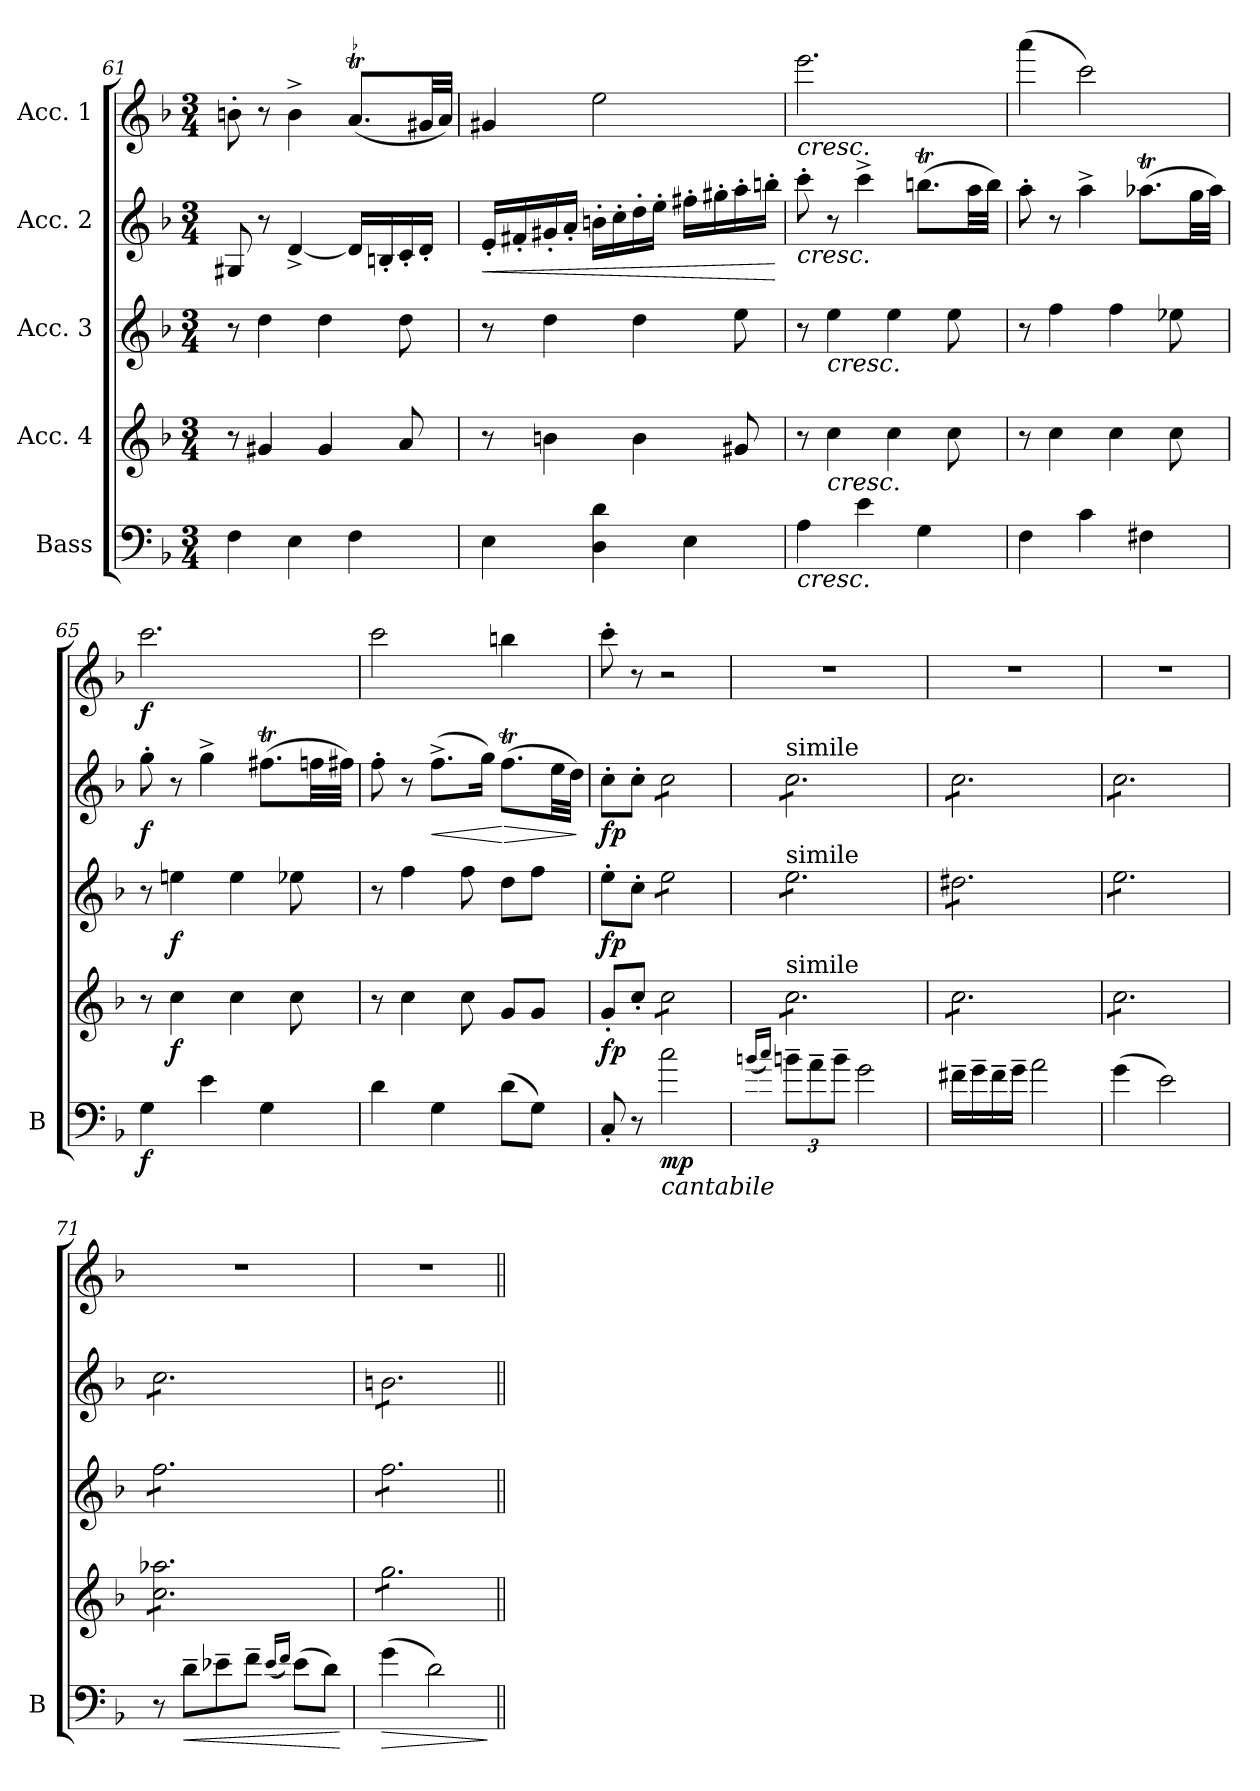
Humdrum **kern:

**kern	**dynam	**kern	**dynam	**kern	**dynam	**kern	**dynam	**kern	**dynam
*part5	*part5	*part4	*part4	*part3	*part3	*part2	*part2	*part1	*part1
*staff5	*staff5	*staff4	*staff4	*staff3	*staff3	*staff2	*staff2	*staff1	*staff1
*I"Bass	*	*I"Acc. 4	*	*I"Acc. 3	*	*I"Acc. 2	*	*I"Acc. 1	*
*I'B	*	*	*	*	*	*	*	*	*
*clefF4	*	*clefG2	*	*clefG2	*	*clefG2	*	*clefG2	*
*ITrd7c12	*	*ITrd7c12	*	*ITrd7c12	*	*	*	*	*
*k[b-]	*	*k[b-]	*	*k[b-]	*	*k[b-]	*	*k[b-]	*
*M3/4	*	*M3/4	*	*M3/4	*	*M3/4	*	*M3/4	*
=61	=61	=61	=61	=61	=61	=61	=61	=61	=61
4FF\	.	8r	.	8r	.	8G#X/	.	8bn'\	.
.	.	4G#X/	.	4d\	.	8r	.	8r	.
4EE\	.	.	.	.	.	[4d^/	.	4b^\	.
.	.	4G#/	.	4d\	.	.	.	.	.
4FF\	.	.	.	.	.	16d/LL]	.	(8.at/L	.
.	.	.	.	.	.	16Bn'/	.	.	.
.	.	8A/	.	8d\	.	16c'/	.	.	.
.	.	.	.	.	.	16d'/JJ	.	32g#X/LL	.
.	.	.	.	.	.	.	.	32a/JJJ)	.
=62	=62	=62	=62	=62	=62	=62	=62	=62	=62
!	!	!	!	!	!	!	!LO:HP:b	!	!
4EE\	.	8r	.	8r	.	16e'/LL	<	4g#X/	.
.	.	.	.	.	.	16f#X'/	.	.	.
.	.	4Bn\	.	4d\	.	16g#X'/	.	.	.
.	.	.	.	.	.	16a'/JJ	.	.	.
4DD\ 4D\	.	.	.	.	.	16bn'\LL	.	2ee\	.
.	.	.	.	.	.	16cc'\	.	.	.
.	.	4B\	.	4d\	.	16dd'\	.	.	.
.	.	.	.	.	.	16ee'\JJ	.	.	.
4EE\	.	.	.	.	.	16ff#X'\LL	.	.	.
.	.	.	.	.	.	16gg#X'\	.	.	.
.	.	8G#X/	.	8e\	.	16aa'\	.	.	.
.	.	.	.	.	.	16bbn'\JJ	.	.	.
.	.	.	.	.	.	.	[	.	.
=63	=63	=63	=63	=63	=63	=63	=63	=63	=63
!	!	!	!	!	!	!	!	!LO:TX:b:i:t=cresc.	!
!	!	!	!	!	!	!LO:TX:b:i:t=cresc.	!	!	!
!LO:TX:b:i:t=cresc.	!	!	!	!	!	!	!	!	!
4AA\	.	8r	.	8r	.	8ccc'\	.	2.eee\	.
!	!	!	!	!LO:TX:b:i:t=cresc.	!	!	!	!	!
!	!	!LO:TX:b:i:t=cresc.	!	!	!	!	!	!	!
.	.	4c\	.	4e\	.	8r	.	.	.
4E\	.	.	.	.	.	4ccc^\	.	.	.
.	.	4c\	.	4e\	.	.	.	.	.
4GG\	.	.	.	.	.	(8.bbnt\L	.	.	.
.	.	8c\	.	8e\	.	.	.	.	.
.	.	.	.	.	.	32aa\LL	.	.	.
.	.	.	.	.	.	32bb\JJJ)	.	.	.
!!LO:LB:g=z
=64	=64	=64	=64	=64	=64	=64	=64	=64	=64
4FF\	.	8r	.	8r	.	8aa'\	.	(4aaa\	.
.	.	4c\	.	4f\	.	8r	.	.	.
4C\	.	.	.	.	.	4aa^\	.	2ccc\)	.
.	.	4c\	.	4f\	.	.	.	.	.
4FF#X\	.	.	.	.	.	(8.aa-XT\L	.	.	.
.	.	8c\	.	8e-X\	.	.	.	.	.
.	.	.	.	.	.	32gg\LL	.	.	.
.	.	.	.	.	.	32aa-TTT\JJJ)	.	.	.
=65	=65	=65	=65	=65	=65	=65	=65	=65	=65
!	!LO:DY:b	!	!	!	!	!	!LO:DY:b	!	!LO:DY:b
4GG\	f	8r	.	8r	.	8gg'\	f	2.ccc\	f
!	!	!	!LO:DY:b	!	!LO:DY:b	!	!	!	!
.	.	4c\	f	4en\	f	8r	.	.	.
4E\	.	.	.	.	.	4gg^\	.	.	.
.	.	4c\	.	4e\	.	.	.	.	.
4GG\	.	.	.	.	.	(8.ff#Xt\L	.	.	.
.	.	8c\	.	8e-X\	.	.	.	.	.
.	.	.	.	.	.	32ffn\LL	.	.	.
.	.	.	.	.	.	32ff#X\JJJ)	.	.	.
=66	=66	=66	=66	=66	=66	=66	=66	=66	=66
4D\	.	8r	.	8r	.	8ff'\	.	2ccc\	.
.	.	4c\	.	4f\	.	8r	.	.	.
!	!	!	!	!	!	!	!LO:HP:b	!	!
4GG\	.	.	.	.	.	(8.ff^\L	<	.	.
.	.	8c\	.	8f\	.	.	.	.	.
.	.	.	.	.	.	16gg\Jk)	.	.	.
!	!	!	!	!	!	!	!LO:HP:n=1:b	!	!
(8D\L	.	8G/L	.	8d\L	.	(8.ffT\L	[ >	4bbn\	.
8GG\J)	.	8G/J	.	8f\J	.	.	.	.	.
.	.	.	.	.	.	32ee\LL	.	.	.
.	.	.	.	.	.	32dd\JJJ)	.	.	.
.	.	.	.	.	.	.	]	.	.
=67	=67	=67	=67	=67	=67	=67	=67	=67	=67
!	!	!	!LO:DY:b	!	!LO:DY:b	!	!LO:DY:b	!	!
8CC'/	.	8G'/L	fp	8e'\L	fp	8cc'\L	fp	8ccc'\	.
8r	.	8c'/J	.	8c'\J	.	8cc'\J	.	8r	.
!	!	!	!	!	!	!LO:TX:a:t=....	!	!	!
!	!	!	!	!	!	!LO:TX:a:i:t=(stacc.)	!	!	!
!	!	!	!	!LO:TX:a:t=....	!	!	!	!	!
!	!	!	!	!LO:TX:a:i:t=(stacc.)	!	!	!	!	!
!	!	!LO:TX:a:t=....	!	!	!	!	!	!	!
!	!	!LO:TX:a:i:t=(stacc.)	!	!	!	!	!	!	!
!LO:TX:b:i:t=cantabile	!	!	!	!	!	!	!	!	!
!	!LO:DY:b	!	!	!	!	!	!	!	!
*	*	*tremolo	*	*	*	*	*	*	*
*	*	*	*	*tremolo	*	*	*	*	*
*	*	*	*	*	*	*tremolo	*	*	*
2c\	mp	8c\L	.	8e\L	.	8cc\L	.	2r	.
.	.	8c\	.	8e\	.	8cc\	.	.	.
.	.	8c\	.	8e\	.	8cc\	.	.	.
.	.	8c\J	.	8e\J	.	8cc\J	.	.	.
=68	=68	=68	=68	=68	=68	=68	=68	=68	=68
(16qBn/LL	.	.	.	.	.	.	.	.	.
16qc/JJ)	.	.	.	.	.	.	.	.	.
*Xbrackettup	*	*	*	*	*	*	*	*	*
!	!	!	!	!	!	!LO:TX:a:t=simile	!	!	!
!	!	!	!	!LO:TX:a:t=simile	!	!	!	!	!
!	!	!LO:TX:a:t=simile	!	!	!	!	!	!	!
12B~\L	.	8c\L	.	8e\L	.	8cc\L	.	2.r	.
12A~\	.	.	.	.	.	.	.	.	.
.	.	8c\	.	8e\	.	8cc\	.	.	.
12B~\J	.	.	.	.	.	.	.	.	.
2G\	.	8c\	.	8e\	.	8cc\	.	.	.
.	.	8c\	.	8e\	.	8cc\	.	.	.
.	.	8c\	.	8e\	.	8cc\	.	.	.
.	.	8c\J	.	8e\J	.	8cc\J	.	.	.
!!LO:PB:g=z
=69	=69	=69	=69	=69	=69	=69	=69	=69	=69
16F#X~\LL	.	8c\L	.	8d#X\L	.	8cc\L	.	2.r	.
16G~\	.	.	.	.	.	.	.	.	.
16F#~\	.	8c\	.	8d#X\	.	8cc\	.	.	.
16G~\JJ	.	.	.	.	.	.	.	.	.
2A\	.	8c\	.	8d#X\	.	8cc\	.	.	.
.	.	8c\	.	8d#X\	.	8cc\	.	.	.
.	.	8c\	.	8d#X\	.	8cc\	.	.	.
.	.	8c\J	.	8d#X\J	.	8cc\J	.	.	.
=70	=70	=70	=70	=70	=70	=70	=70	=70	=70
(4G\	.	8c\L	.	8e\L	.	8cc\L	.	2.r	.
.	.	8c\	.	8e\	.	8cc\	.	.	.
2E\)	.	8c\	.	8e\	.	8cc\	.	.	.
.	.	8c\	.	8e\	.	8cc\	.	.	.
.	.	8c\	.	8e\	.	8cc\	.	.	.
.	.	8c\J	.	8e\J	.	8cc\J	.	.	.
=71	=71	=71	=71	=71	=71	=71	=71	=71	=71
8r	.	8c\ 8a-X\L	.	8f\L	.	8cc\L	.	2.r	.
!	!LO:HP:b	!	!	!	!	!	!	!	!
8D~\L	<	8c\ 8a-X\	.	8f\	.	8cc\	.	.	.
8E-X~\	.	8c\ 8a-X\	.	8f\	.	8cc\	.	.	.
8F~\J	.	8c\ 8a-X\	.	8f\	.	8cc\	.	.	.
(16qE-/LL	.	.	.	.	.	.	.	.	.
16qF/JJ)	.	.	.	.	.	.	.	.	.
(8E-\L	.	8c\ 8a-X\	.	8f\	.	8cc\	.	.	.
8D\J)	.	8c\ 8a-X\J	.	8f\J	.	8cc\J	.	.	.
.	[	.	.	.	.	.	.	.	.
=72	=72	=72	=72	=72	=72	=72	=72	=72	=72
!	!LO:HP:b	!	!	!	!	!	!	!	!
(4G\	>	8g\L	.	8f\L	.	8bn\L	.	2.r	.
.	.	8g\	.	8f\	.	8bn\	.	.	.
2D\)	.	8g\	.	8f\	.	8bn\	.	.	.
.	.	8g\	.	8f\	.	8bn\	.	.	.
.	.	8g\	.	8f\	.	8bn\	.	.	.
.	.	8g\J	.	8f\J	.	8bn\J	.	.	.
*	*	*	*	*	*	*Xtremolo	*	*	*
*	*	*	*	*Xtremolo	*	*	*	*	*
*	*	*Xtremolo	*	*	*	*	*	*	*
.	]	.	.	.	.	.	.	.	.
=||	=||	=||	=||	=||	=||	=||	=||	=||	=||
*-	*-	*-	*-	*-	*-	*-	*-	*-	*-
